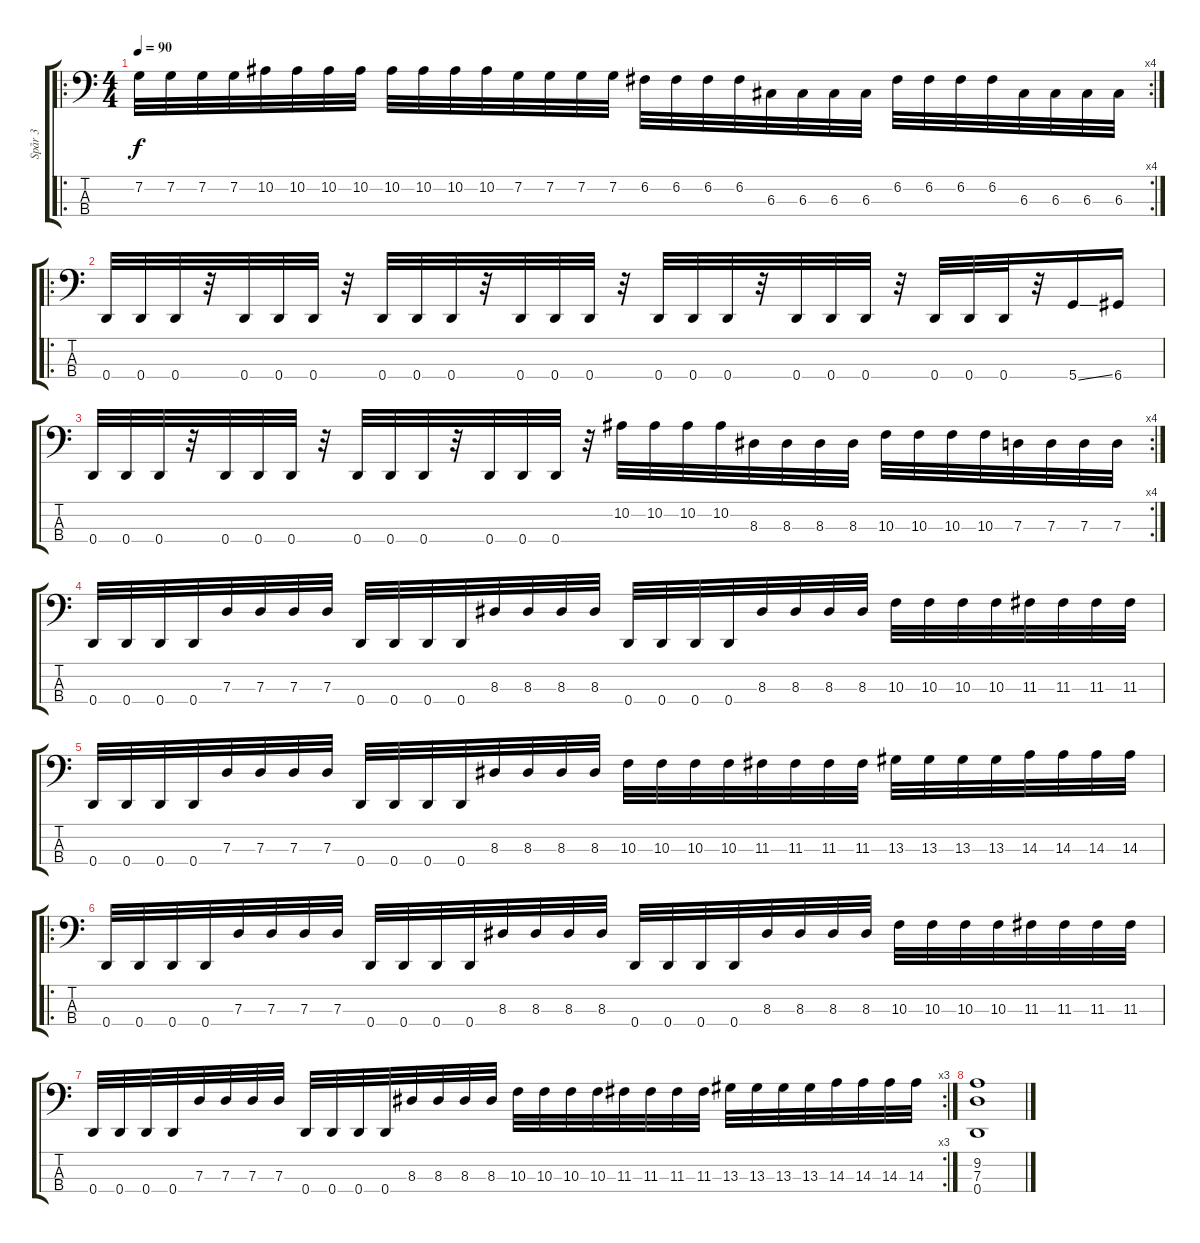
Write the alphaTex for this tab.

\track ("Spår 3" "Spår 3") {instrument electricbasspick}
\staff {score tabs}
\tuning (F2 C2 G1 D1) {hide}
\ro
\rc 4
\ts (4 4)
\tempo 90
\clef f4
\ks c
7.2.32{dy f} 7.2.32 7.2.32 7.2.32 10.2.32 10.2.32 10.2.32 10.2.32 10.2.32 10.2.32 10.2.32 10.2.32 7.2.32 7.2.32 7.2.32 7.2.32 6.2.32 6.2.32 6.2.32 6.2.32 6.3.32 6.3.32 6.3.32 6.3.32 6.2.32 6.2.32 6.2.32 6.2.32 6.3.32 6.3.32 6.3.32 6.3.32 |
\ro
0.4.32 0.4.32 0.4.32 r.32 0.4.32 0.4.32 0.4.32 r.32 0.4.32 0.4.32 0.4.32 r.32 0.4.32 0.4.32 0.4.32 r.32 0.4.32 0.4.32 0.4.32 r.32 0.4.32 0.4.32 0.4.32 r.32 0.4.32 0.4.32 0.4.32 r.32 5.4{ss}.16 6.4.16 |
\rc 4
0.4.32 0.4.32 0.4.32 r.32 0.4.32 0.4.32 0.4.32 r.32 0.4.32 0.4.32 0.4.32 r.32 0.4.32 0.4.32 0.4.32 r.32 10.2.32 10.2.32 10.2.32 10.2.32 8.3.32 8.3.32 8.3.32 8.3.32 10.3.32 10.3.32 10.3.32 10.3.32 7.3.32 7.3.32 7.3.32 7.3.32 |
0.4.32 0.4.32 0.4.32 0.4.32 7.3.32 7.3.32 7.3.32 7.3.32 0.4.32 0.4.32 0.4.32 0.4.32 8.3.32 8.3.32 8.3.32 8.3.32 0.4.32 0.4.32 0.4.32 0.4.32 8.3.32 8.3.32 8.3.32 8.3.32 10.3.32 10.3.32 10.3.32 10.3.32 11.3.32 11.3.32 11.3.32 11.3.32 |
0.4.32 0.4.32 0.4.32 0.4.32 7.3.32 7.3.32 7.3.32 7.3.32 0.4.32 0.4.32 0.4.32 0.4.32 8.3.32 8.3.32 8.3.32 8.3.32 10.3.32 10.3.32 10.3.32 10.3.32 11.3.32 11.3.32 11.3.32 11.3.32 13.3.32 13.3.32 13.3.32 13.3.32 14.3.32 14.3.32 14.3.32 14.3.32 |
\ro
0.4.32 0.4.32 0.4.32 0.4.32 7.3.32 7.3.32 7.3.32 7.3.32 0.4.32 0.4.32 0.4.32 0.4.32 8.3.32 8.3.32 8.3.32 8.3.32 0.4.32 0.4.32 0.4.32 0.4.32 8.3.32 8.3.32 8.3.32 8.3.32 10.3.32 10.3.32 10.3.32 10.3.32 11.3.32 11.3.32 11.3.32 11.3.32 |
\rc 3
0.4.32 0.4.32 0.4.32 0.4.32 7.3.32 7.3.32 7.3.32 7.3.32 0.4.32 0.4.32 0.4.32 0.4.32 8.3.32 8.3.32 8.3.32 8.3.32 10.3.32 10.3.32 10.3.32 10.3.32 11.3.32 11.3.32 11.3.32 11.3.32 13.3.32 13.3.32 13.3.32 13.3.32 14.3.32 14.3.32 14.3.32 14.3.32 |
(9.2 7.3 0.4).1
